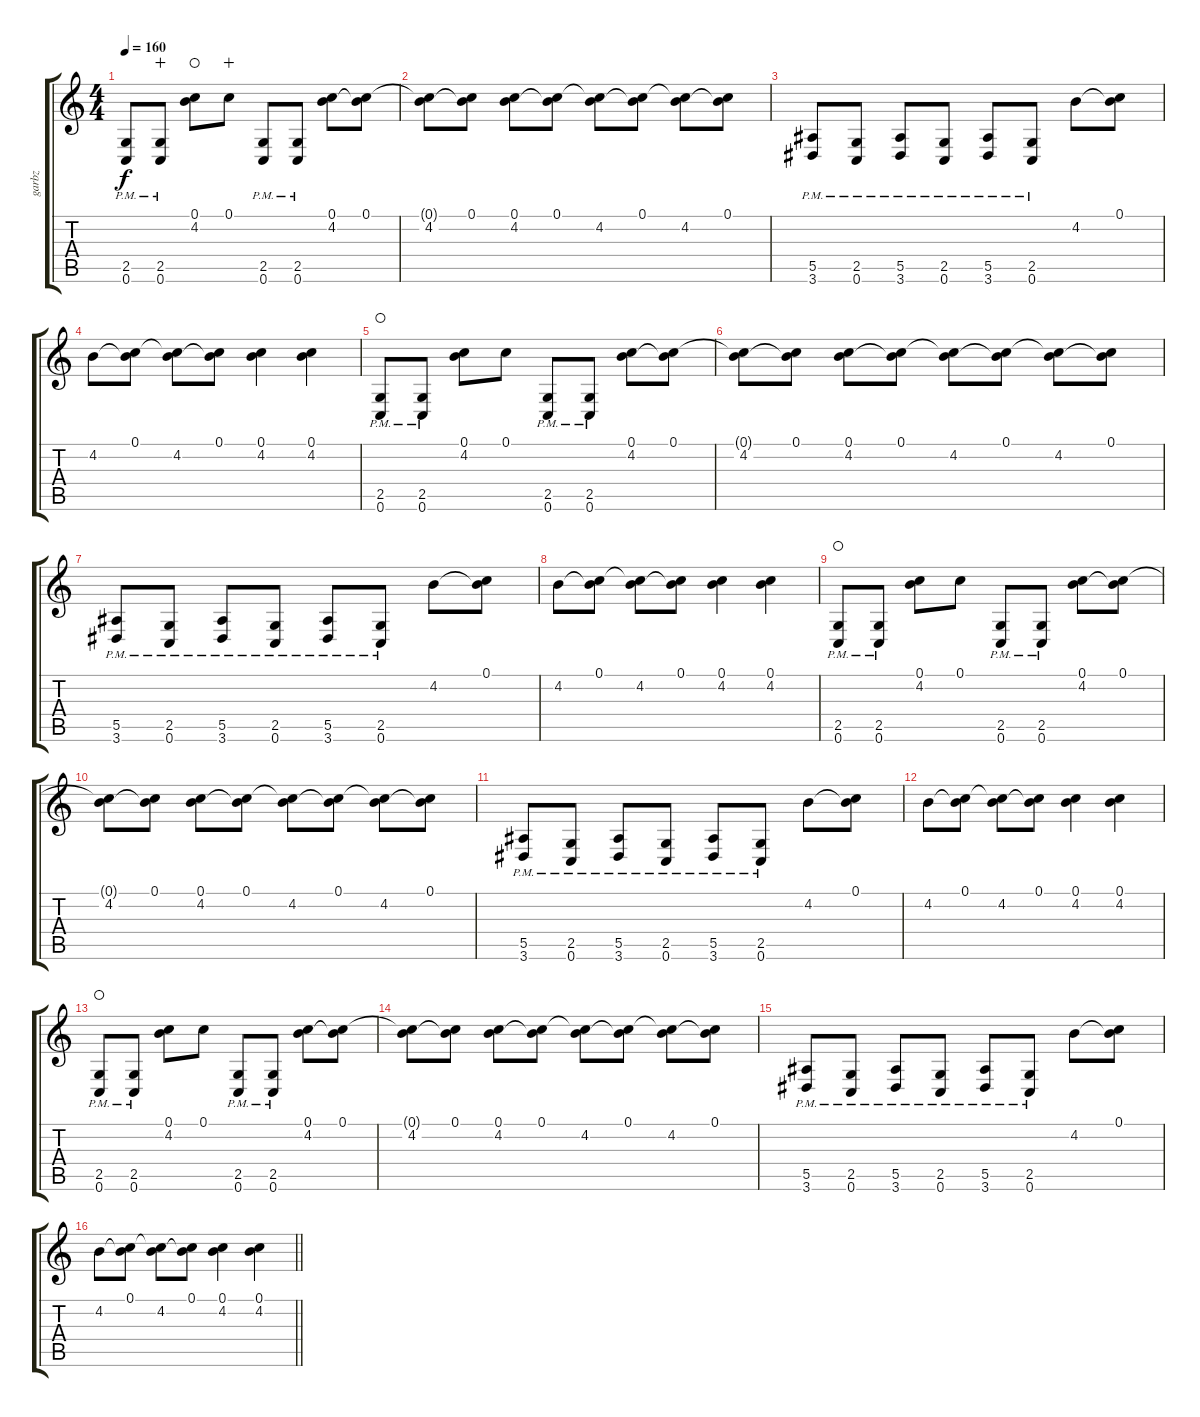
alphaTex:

\track ("garbz" "garbz") {instrument distortionguitar}
\staff {score tabs}
\tuning (C4 G3 Eb3 Bb2 F2 C2) {hide}
\ts (4 4)
\tempo 160
\clef g2
\ks c
(2.5{pm} 0.6).8{dy f} (2.5{pm} 0.6).8{wahc} (0.1 4.2).8{waho} 0.1.8{wahc} (2.5{pm} 0.6).8 (2.5{pm} 0.6).8 (0.1 4.2).8 (0.1 4.2{t}).8 |
(0.1{t} 4.2).8 (0.1 4.2{t}).8 (0.1 4.2).8 (0.1 4.2{t}).8 (0.1{t} 4.2).8 (0.1 4.2{t}).8 (0.1{t} 4.2).8 (0.1 4.2{t}).8 |
(5.5{pm} 3.6).8 (2.5{pm} 0.6).8 (5.5{pm} 3.6).8 (2.5{pm} 0.6).8 (5.5{pm} 3.6).8 (2.5{pm} 0.6).8 4.2.8 (0.1 4.2{t}).8 |
4.2.8 (0.1 4.2{t}).8 (0.1{t} 4.2).8 (0.1 4.2{t}).8 (0.1 4.2).4 (0.1 4.2).4 |
(2.5{pm} 0.6).8{waho} (2.5{pm} 0.6).8 (0.1 4.2).8 0.1.8 (2.5{pm} 0.6).8 (2.5{pm} 0.6).8 (0.1 4.2).8 (0.1 4.2{t}).8 |
(0.1{t} 4.2).8 (0.1 4.2{t}).8 (0.1 4.2).8 (0.1 4.2{t}).8 (0.1{t} 4.2).8 (0.1 4.2{t}).8 (0.1{t} 4.2).8 (0.1 4.2{t}).8 |
(5.5{pm} 3.6).8 (2.5{pm} 0.6).8 (5.5{pm} 3.6).8 (2.5{pm} 0.6).8 (5.5{pm} 3.6).8 (2.5{pm} 0.6).8 4.2.8 (0.1 4.2{t}).8 |
4.2.8 (0.1 4.2{t}).8 (0.1{t} 4.2).8 (0.1 4.2{t}).8 (0.1 4.2).4 (0.1 4.2).4 |
(2.5{pm} 0.6).8{waho} (2.5{pm} 0.6).8 (0.1 4.2).8 0.1.8 (2.5{pm} 0.6).8 (2.5{pm} 0.6).8 (0.1 4.2).8 (0.1 4.2{t}).8 |
(0.1{t} 4.2).8 (0.1 4.2{t}).8 (0.1 4.2).8 (0.1 4.2{t}).8 (0.1{t} 4.2).8 (0.1 4.2{t}).8 (0.1{t} 4.2).8 (0.1 4.2{t}).8 |
(5.5{pm} 3.6).8 (2.5{pm} 0.6).8 (5.5{pm} 3.6).8 (2.5{pm} 0.6).8 (5.5{pm} 3.6).8 (2.5{pm} 0.6).8 4.2.8 (0.1 4.2{t}).8 |
4.2.8 (0.1 4.2{t}).8 (0.1{t} 4.2).8 (0.1 4.2{t}).8 (0.1 4.2).4 (0.1 4.2).4 |
(2.5{pm} 0.6).8{waho} (2.5{pm} 0.6).8 (0.1 4.2).8 0.1.8 (2.5{pm} 0.6).8 (2.5{pm} 0.6).8 (0.1 4.2).8 (0.1 4.2{t}).8 |
(0.1{t} 4.2).8 (0.1 4.2{t}).8 (0.1 4.2).8 (0.1 4.2{t}).8 (0.1{t} 4.2).8 (0.1 4.2{t}).8 (0.1{t} 4.2).8 (0.1 4.2{t}).8 |
(5.5{pm} 3.6).8 (2.5{pm} 0.6).8 (5.5{pm} 3.6).8 (2.5{pm} 0.6).8 (5.5{pm} 3.6).8 (2.5{pm} 0.6).8 4.2.8 (0.1 4.2{t}).8 |
\barLineRight lightlight
4.2.8 (0.1 4.2{t}).8 (0.1{t} 4.2).8 (0.1 4.2{t}).8 (0.1 4.2).4 (0.1 4.2).4
